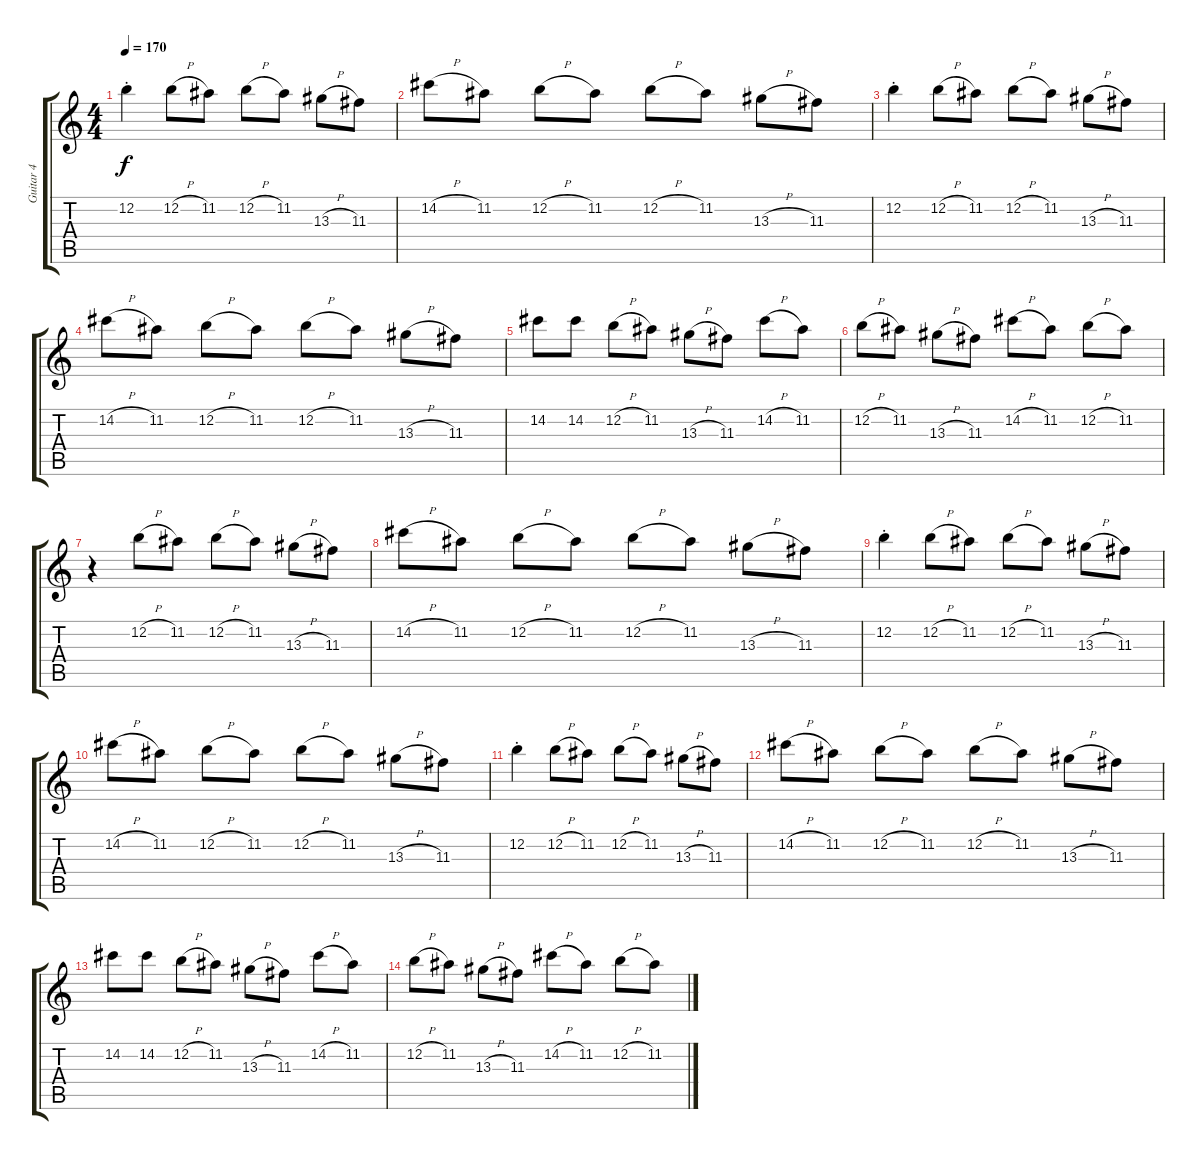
\track ("Guitar 4" "Guitar 4") {instrument distortionguitar}
\staff {score tabs}
\tuning (E4 B3 G3 D3 A2 E2) {hide}
\ts (4 4)
\tempo 170
\clef g2
\ks c
12.2{st}.4{dy f} 12.2{h}.8 11.2.8 12.2{h}.8 11.2.8 13.3{h}.8 11.3.8 |
14.2{h}.8 11.2.8 12.2{h}.8 11.2.8 12.2{h}.8 11.2.8 13.3{h}.8 11.3.8 |
12.2{st}.4 12.2{h}.8 11.2.8 12.2{h}.8 11.2.8 13.3{h}.8 11.3.8 |
14.2{h}.8 11.2.8 12.2{h}.8 11.2.8 12.2{h}.8 11.2.8 13.3{h}.8 11.3.8 |
14.2.8 14.2.8 12.2{h}.8 11.2.8 13.3{h}.8 11.3.8 14.2{h}.8 11.2.8 |
12.2{h}.8 11.2.8 13.3{h}.8 11.3.8 14.2{h}.8 11.2.8 12.2{h}.8 11.2.8 |
r.4 12.2{h}.8 11.2.8 12.2{h}.8 11.2.8 13.3{h}.8 11.3.8 |
14.2{h}.8 11.2.8 12.2{h}.8 11.2.8 12.2{h}.8 11.2.8 13.3{h}.8 11.3.8 |
12.2{st}.4 12.2{h}.8 11.2.8 12.2{h}.8 11.2.8 13.3{h}.8 11.3.8 |
14.2{h}.8 11.2.8 12.2{h}.8 11.2.8 12.2{h}.8 11.2.8 13.3{h}.8 11.3.8 |
12.2{st}.4 12.2{h}.8 11.2.8 12.2{h}.8 11.2.8 13.3{h}.8 11.3.8 |
14.2{h}.8 11.2.8 12.2{h}.8 11.2.8 12.2{h}.8 11.2.8 13.3{h}.8 11.3.8 |
14.2.8 14.2.8 12.2{h}.8 11.2.8 13.3{h}.8 11.3.8 14.2{h}.8 11.2.8 |
12.2{h}.8 11.2.8 13.3{h}.8 11.3.8 14.2{h}.8 11.2.8 12.2{h}.8 11.2.8
